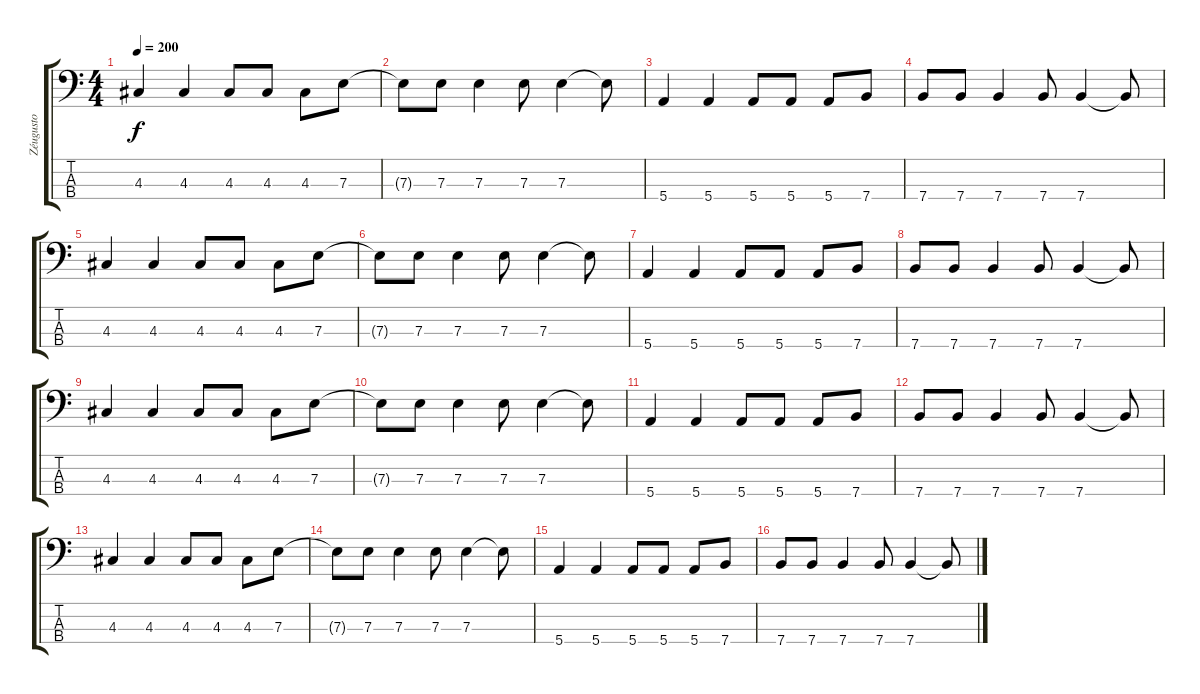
\track ("Zéugusto" "Zéugusto") {instrument electricbassfinger}
\staff {score tabs}
\tuning (G2 D2 A1 E1) {hide}
\ts (4 4)
\tempo 200
\clef f4
\ks c
4.3.4{dy f} 4.3.4 4.3.8 4.3.8 4.3.8 7.3.8 |
7.3{t}.8 7.3.8 7.3.4 7.3.8 7.3.4 7.3{t}.8 |
5.4.4 5.4.4 5.4.8 5.4.8 5.4.8 7.4.8 |
7.4.8 7.4.8 7.4.4 7.4.8 7.4.4 7.4{t}.8 |
4.3.4 4.3.4 4.3.8 4.3.8 4.3.8 7.3.8 |
7.3{t}.8 7.3.8 7.3.4 7.3.8 7.3.4 7.3{t}.8 |
5.4.4 5.4.4 5.4.8 5.4.8 5.4.8 7.4.8 |
7.4.8 7.4.8 7.4.4 7.4.8 7.4.4 7.4{t}.8 |
4.3.4 4.3.4 4.3.8 4.3.8 4.3.8 7.3.8 |
7.3{t}.8 7.3.8 7.3.4 7.3.8 7.3.4 7.3{t}.8 |
5.4.4 5.4.4 5.4.8 5.4.8 5.4.8 7.4.8 |
7.4.8 7.4.8 7.4.4 7.4.8 7.4.4 7.4{t}.8 |
4.3.4 4.3.4 4.3.8 4.3.8 4.3.8 7.3.8 |
7.3{t}.8 7.3.8 7.3.4 7.3.8 7.3.4 7.3{t}.8 |
5.4.4 5.4.4 5.4.8 5.4.8 5.4.8 7.4.8 |
7.4.8 7.4.8 7.4.4 7.4.8 7.4.4 7.4{t}.8
